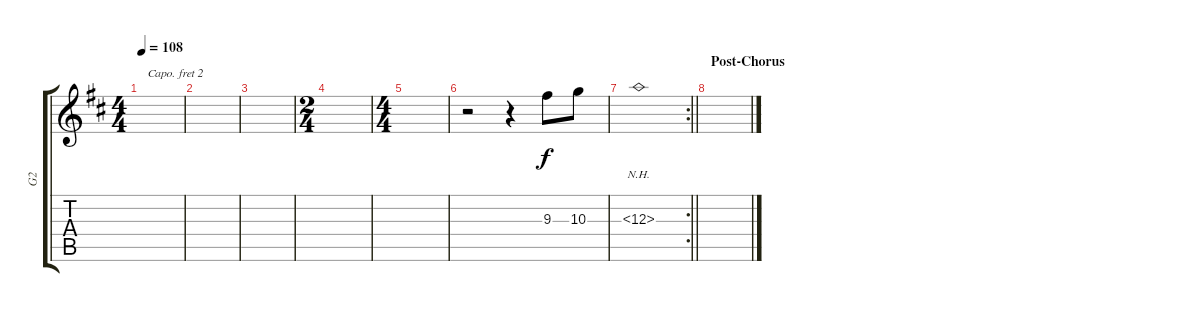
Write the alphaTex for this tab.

\track ("G2" "G2") {instrument electricguitarjazz}
\staff {score tabs}
\capo 2
\tuning (E4 B3 G3 D3 A2 E2) {hide}
\ts (4 4)
\tempo 108
\clef g2
\ks d
|
|
|
\ts (2 4)
|
\ts (4 4)
|
r.2 r.4 9.3.8 10.3.8 |
\rc 2
\barLineRight lightlight
12.3{nh}.1 |
\section ("" "Post-Chorus")
